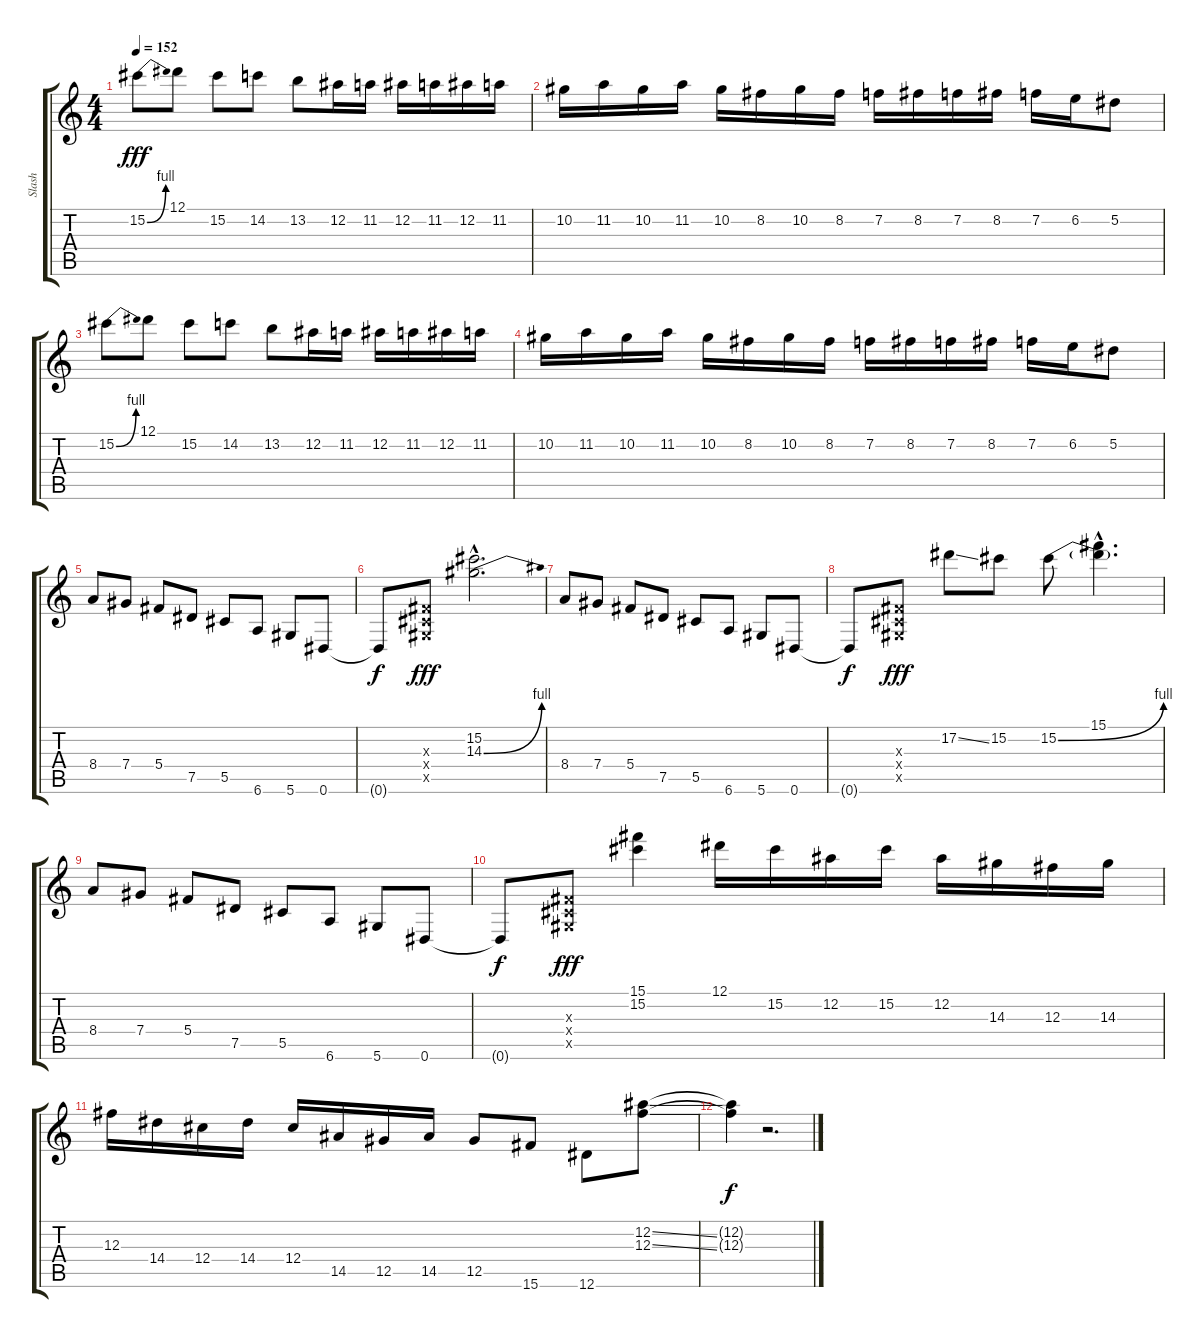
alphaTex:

\track ("Slash" "Slash") {instrument distortionguitar}
\staff {score tabs}
\tuning (Eb4 Bb3 Gb3 Db3 Ab2 Eb2) {hide}
\ts (4 4)
\tempo 152
\clef g2
\ks c
15.2{be (bend 0 0 60 4)}.8{dy fff} 12.1.8 15.2.8 14.2.8 13.2.8 12.2.16 11.2.16 12.2.16 11.2.16 12.2.16 11.2.16 |
10.2.16 11.2.16 10.2.16 11.2.16 10.2.16 8.2.16 10.2.16 8.2.16 7.2.16 8.2.16 7.2.16 8.2.16 7.2.16 6.2.16 5.2.8 |
15.2{be (bend 0 0 60 4)}.8 12.1.8 15.2.8 14.2.8 13.2.8 12.2.16 11.2.16 12.2.16 11.2.16 12.2.16 11.2.16 |
10.2.16 11.2.16 10.2.16 11.2.16 10.2.16 8.2.16 10.2.16 8.2.16 7.2.16 8.2.16 7.2.16 8.2.16 7.2.16 6.2.16 5.2.8 |
8.4.8 7.4.8 5.4.8 7.5.8 5.5.8 6.6.8 5.6.8 0.6.8 |
0.6{t}.8{dy f} (0.3{x} 0.4{x} 0.5{x}).8{dy fff} (15.2{hac} 14.3{be (bend 0 0 60 4) hac}).2{d} |
8.4.8 7.4.8 5.4.8 7.5.8 5.5.8 6.6.8 5.6.8 0.6.8 |
0.6{t}.8{dy f} (0.3{x} 0.4{x} 0.5{x}).8{dy fff} 17.2{ss}.8 15.2.8 15.2{be (bend 0 0 60 4)}.8 (15.1{hac} 15.2{hac t}).4{d} |
8.4.8 7.4.8 5.4.8 7.5.8 5.5.8 6.6.8 5.6.8 0.6.8 |
0.6{t}.8{dy f} (0.3{x} 0.4{x} 0.5{x}).8{dy fff} (15.1 15.2).4 12.1.16 15.2.16 12.2.16 15.2.16 12.2.16 14.3.16 12.3.16 14.3.16 |
12.3.16 14.4.16 12.4.16 14.4.16 12.4.16 14.5.16 12.5.16 14.5.16 12.5.8 15.6.8 12.6.8 (12.2{ss} 12.3{ss}).8 |
(12.2{t} 12.3{t}).4{dy f} r.2{d}
